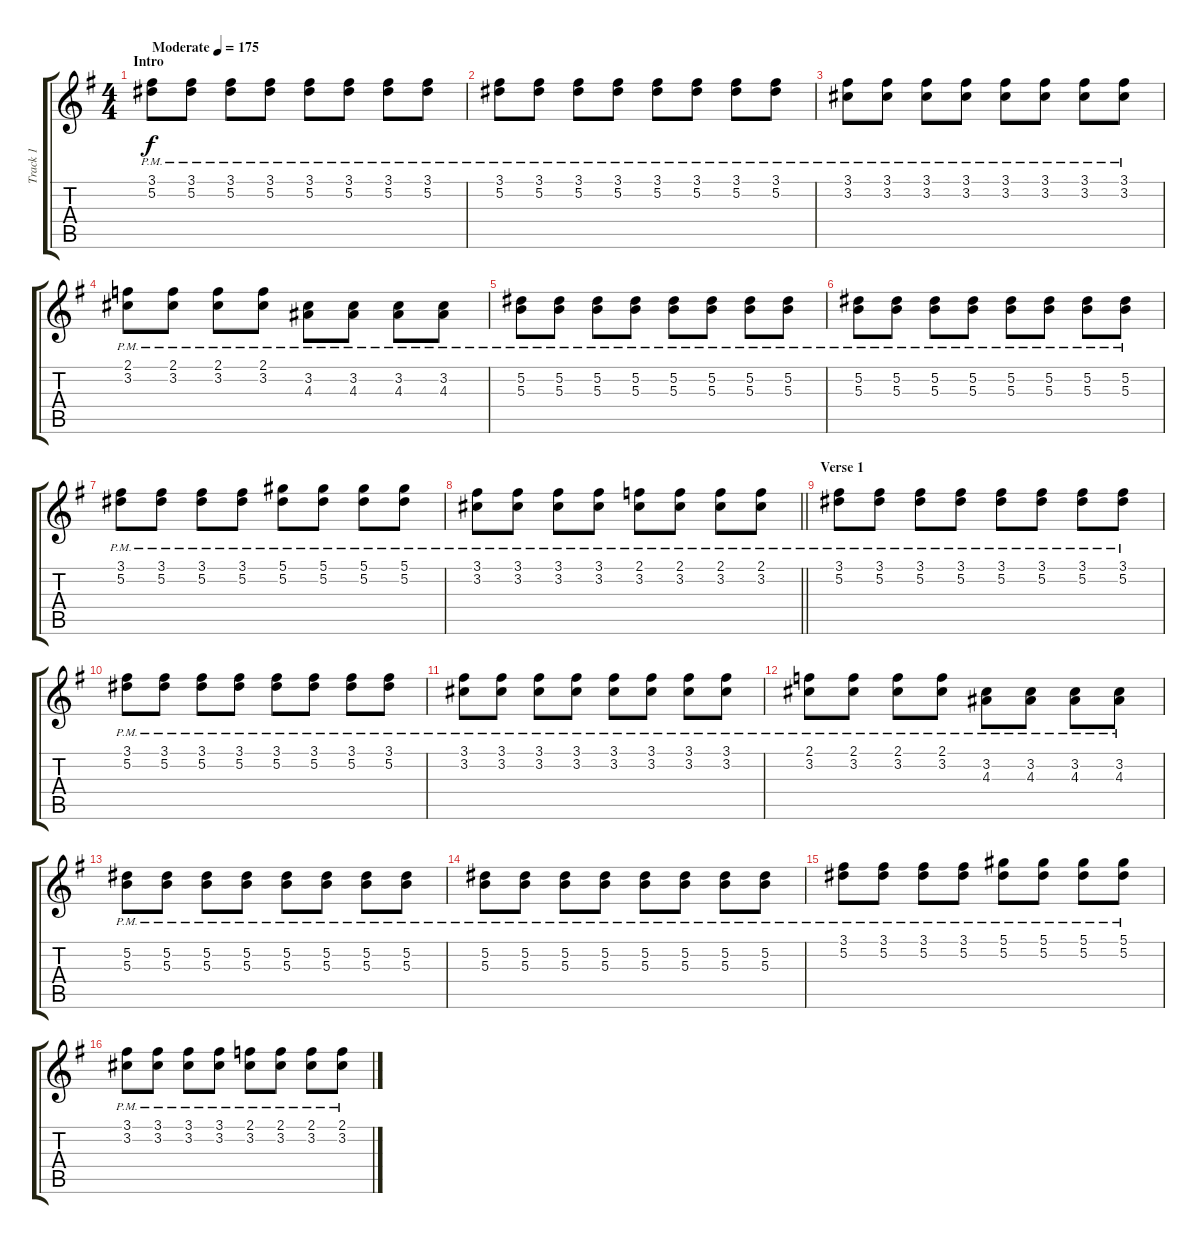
\track ("Track 1" "Track 1") {instrument distortionguitar}
\staff {score tabs}
\tuning (Eb4 Bb3 Gb3 Db3 Ab2 Db2) {hide}
\ts (4 4)
\section ("" "Intro")
\tempo (175 "Moderate")
\clef g2
\ks g
(3.1{pm} 5.2).8{dy f instrument distortionguitar} (3.1{pm} 5.2).8 (3.1{pm} 5.2).8 (3.1{pm} 5.2).8 (3.1{pm} 5.2).8 (3.1{pm} 5.2).8 (3.1{pm} 5.2).8 (3.1{pm} 5.2).8 |
(3.1{pm} 5.2).8 (3.1{pm} 5.2).8 (3.1{pm} 5.2).8 (3.1{pm} 5.2).8 (3.1{pm} 5.2).8 (3.1{pm} 5.2).8 (3.1{pm} 5.2).8 (3.1{pm} 5.2).8 |
(3.1{pm} 3.2).8 (3.1{pm} 3.2).8 (3.1{pm} 3.2).8 (3.1{pm} 3.2).8 (3.1{pm} 3.2).8 (3.1{pm} 3.2).8 (3.1{pm} 3.2).8 (3.1{pm} 3.2).8 |
(2.1{pm} 3.2).8 (2.1{pm} 3.2).8 (2.1{pm} 3.2).8 (2.1{pm} 3.2).8 (3.2{pm} 4.3).8 (3.2{pm} 4.3).8 (3.2{pm} 4.3).8 (3.2{pm} 4.3).8 |
(5.2{pm} 5.3).8 (5.2{pm} 5.3).8 (5.2{pm} 5.3).8 (5.2{pm} 5.3).8 (5.2{pm} 5.3).8 (5.2{pm} 5.3).8 (5.2{pm} 5.3).8 (5.2{pm} 5.3).8 |
(5.2{pm} 5.3).8 (5.2{pm} 5.3).8 (5.2{pm} 5.3).8 (5.2{pm} 5.3).8 (5.2{pm} 5.3).8 (5.2{pm} 5.3).8 (5.2{pm} 5.3).8 (5.2{pm} 5.3).8 |
(3.1 5.2{pm}).8 (3.1 5.2{pm}).8 (3.1 5.2{pm}).8 (3.1 5.2{pm}).8 (5.1 5.2{pm}).8 (5.1 5.2{pm}).8 (5.1 5.2{pm}).8 (5.1 5.2{pm}).8 |
\barLineRight lightlight
(3.1 3.2{pm}).8 (3.1 3.2{pm}).8 (3.1 3.2{pm}).8 (3.1 3.2{pm}).8 (2.1 3.2{pm}).8 (2.1 3.2{pm}).8 (2.1 3.2{pm}).8 (2.1 3.2{pm}).8 |
\section ("" "Verse 1")
(3.1{pm} 5.2).8 (3.1{pm} 5.2).8 (3.1{pm} 5.2).8 (3.1{pm} 5.2).8 (3.1{pm} 5.2).8 (3.1{pm} 5.2).8 (3.1{pm} 5.2).8 (3.1{pm} 5.2).8 |
(3.1{pm} 5.2).8 (3.1{pm} 5.2).8 (3.1{pm} 5.2).8 (3.1{pm} 5.2).8 (3.1{pm} 5.2).8 (3.1{pm} 5.2).8 (3.1{pm} 5.2).8 (3.1{pm} 5.2).8 |
(3.1{pm} 3.2).8 (3.1{pm} 3.2).8 (3.1{pm} 3.2).8 (3.1{pm} 3.2).8 (3.1{pm} 3.2).8 (3.1{pm} 3.2).8 (3.1{pm} 3.2).8 (3.1{pm} 3.2).8 |
(2.1{pm} 3.2).8 (2.1{pm} 3.2).8 (2.1{pm} 3.2).8 (2.1{pm} 3.2).8 (3.2{pm} 4.3).8 (3.2{pm} 4.3).8 (3.2{pm} 4.3).8 (3.2{pm} 4.3).8 |
(5.2{pm} 5.3).8 (5.2{pm} 5.3).8 (5.2{pm} 5.3).8 (5.2{pm} 5.3).8 (5.2{pm} 5.3).8 (5.2{pm} 5.3).8 (5.2{pm} 5.3).8 (5.2{pm} 5.3).8 |
(5.2{pm} 5.3).8 (5.2{pm} 5.3).8 (5.2{pm} 5.3).8 (5.2{pm} 5.3).8 (5.2{pm} 5.3).8 (5.2{pm} 5.3).8 (5.2{pm} 5.3).8 (5.2{pm} 5.3).8 |
(3.1 5.2{pm}).8 (3.1 5.2{pm}).8 (3.1 5.2{pm}).8 (3.1 5.2{pm}).8 (5.1 5.2{pm}).8 (5.1 5.2{pm}).8 (5.1 5.2{pm}).8 (5.1 5.2{pm}).8 |
(3.1 3.2{pm}).8 (3.1 3.2{pm}).8 (3.1 3.2{pm}).8 (3.1 3.2{pm}).8 (2.1 3.2{pm}).8 (2.1 3.2{pm}).8 (2.1 3.2{pm}).8 (2.1 3.2{pm}).8
